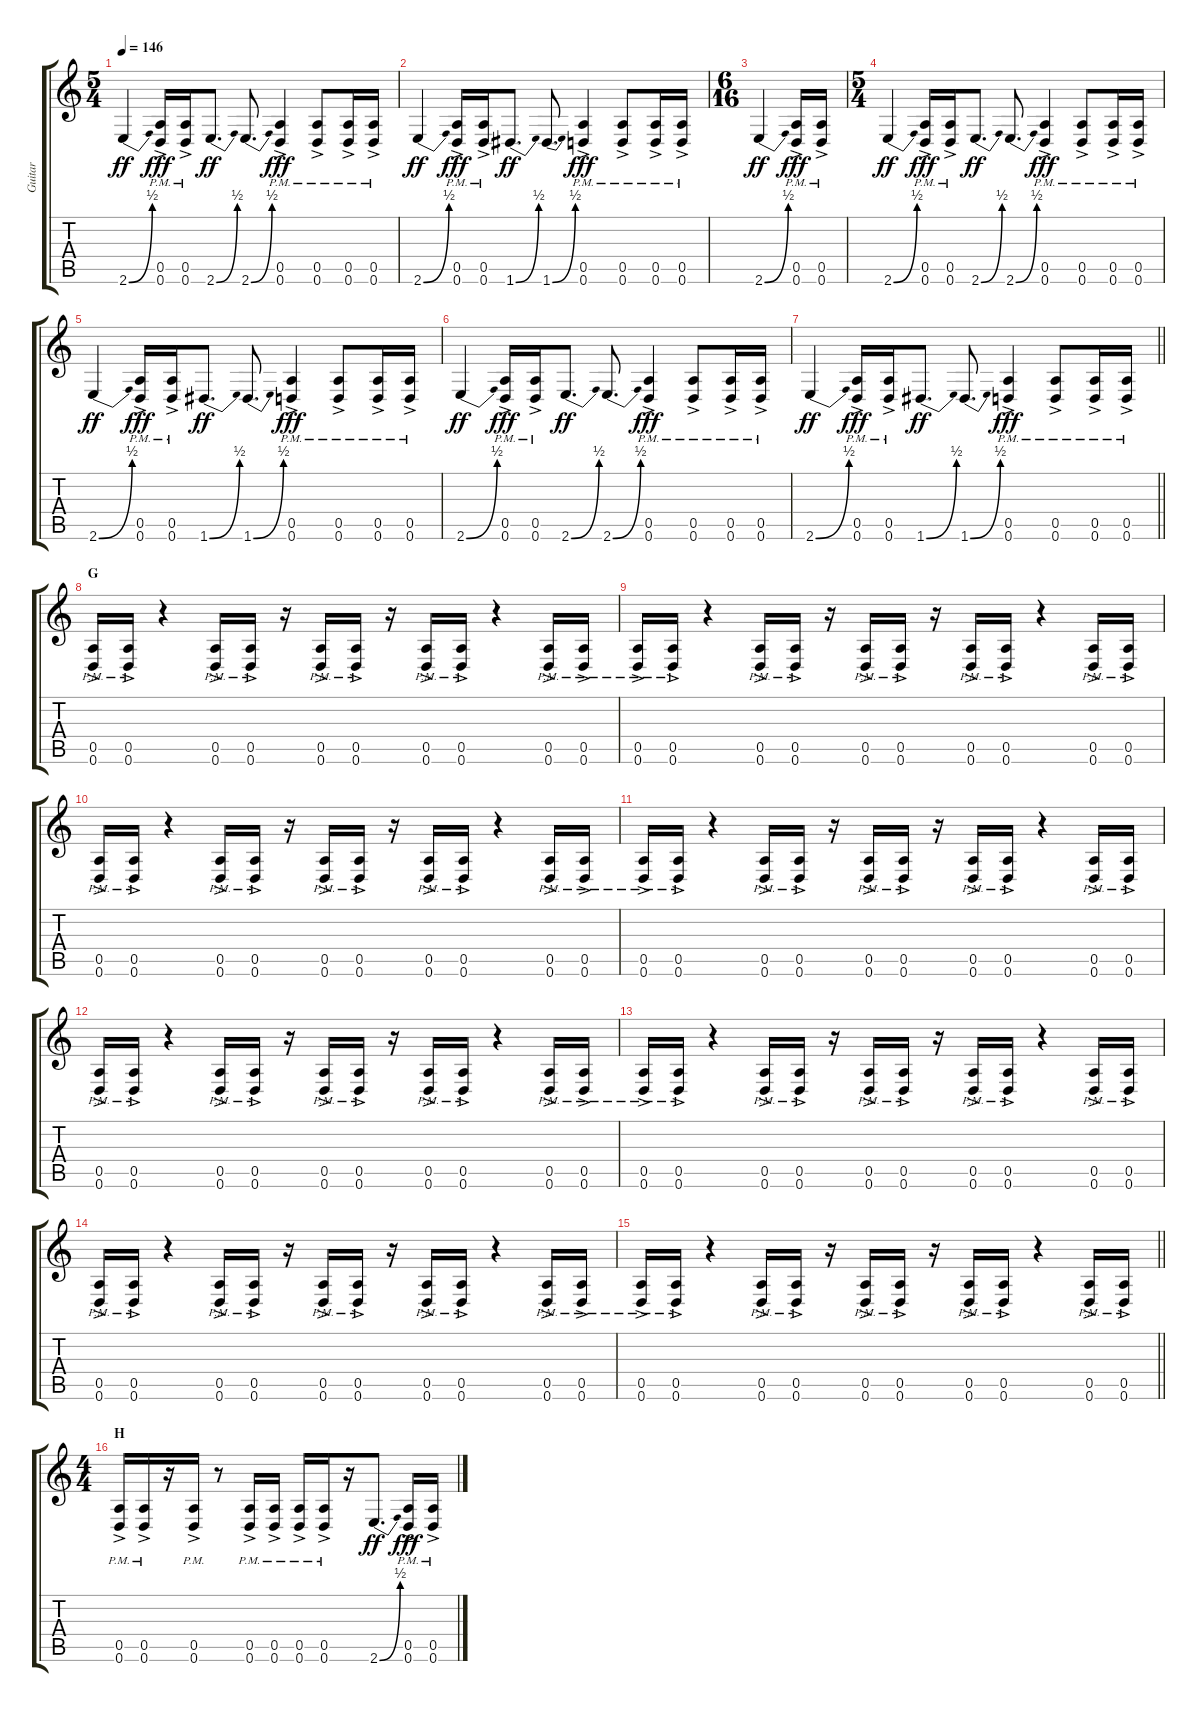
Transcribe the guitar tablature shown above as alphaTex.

\track ("Guitar" "Guitar") {instrument distortionguitar}
\staff {score tabs}
\tuning (E4 B3 G3 D3 A2 D2) {hide}
\ts (5 4)
\tempo 146
\clef g2
\ks c
2.6{be (bend 0 0 60 2)}.4{dy ff} (0.5{ac pm} 0.6{ac pm}).16{dy fff} (0.5{ac pm} 0.6{ac pm}).16 2.6{be (bend 0 0 60 2)}.8{d dy ff} 2.6{be (bend 0 0 60 2)}.8{d} (0.5{ac pm} 0.6{ac pm}).4{dy fff} (0.5{ac pm} 0.6{ac pm}).8 (0.5{ac pm} 0.6{ac pm}).16 (0.5{ac pm} 0.6{ac pm}).16 |
2.6{be (bend 0 0 60 2)}.4{dy ff} (0.5{ac pm} 0.6{ac pm}).16{dy fff} (0.5{ac pm} 0.6{ac pm}).16 1.6{be (bend 0 0 60 2)}.8{d dy ff} 1.6{be (bend 0 0 60 2)}.8{d} (0.5{ac pm} 0.6{ac pm}).4{dy fff} (0.5{ac pm} 0.6{ac pm}).8 (0.5{ac pm} 0.6{ac pm}).16 (0.5{ac pm} 0.6{ac pm}).16 |
\ts (6 16)
2.6{be (bend 0 0 60 2)}.4{dy ff} (0.5{ac pm} 0.6{ac pm}).16{dy fff} (0.5{ac pm} 0.6{ac pm}).16 |
\ts (5 4)
2.6{be (bend 0 0 60 2)}.4{dy ff} (0.5{ac pm} 0.6{ac pm}).16{dy fff} (0.5{ac pm} 0.6{ac pm}).16 2.6{be (bend 0 0 60 2)}.8{d dy ff} 2.6{be (bend 0 0 60 2)}.8{d} (0.5{ac pm} 0.6{ac pm}).4{dy fff} (0.5{ac pm} 0.6{ac pm}).8 (0.5{ac pm} 0.6{ac pm}).16 (0.5{ac pm} 0.6{ac pm}).16 |
2.6{be (bend 0 0 60 2)}.4{dy ff} (0.5{ac pm} 0.6{ac pm}).16{dy fff} (0.5{ac pm} 0.6{ac pm}).16 1.6{be (bend 0 0 60 2)}.8{d dy ff} 1.6{be (bend 0 0 60 2)}.8{d} (0.5{ac pm} 0.6{ac pm}).4{dy fff} (0.5{ac pm} 0.6{ac pm}).8 (0.5{ac pm} 0.6{ac pm}).16 (0.5{ac pm} 0.6{ac pm}).16 |
2.6{be (bend 0 0 60 2)}.4{dy ff} (0.5{ac pm} 0.6{ac pm}).16{dy fff} (0.5{ac pm} 0.6{ac pm}).16 2.6{be (bend 0 0 60 2)}.8{d dy ff} 2.6{be (bend 0 0 60 2)}.8{d} (0.5{ac pm} 0.6{ac pm}).4{dy fff} (0.5{ac pm} 0.6{ac pm}).8 (0.5{ac pm} 0.6{ac pm}).16 (0.5{ac pm} 0.6{ac pm}).16 |
\barLineRight lightlight
2.6{be (bend 0 0 60 2)}.4{dy ff} (0.5{ac pm} 0.6{ac pm}).16{dy fff} (0.5{ac pm} 0.6{ac pm}).16 1.6{be (bend 0 0 60 2)}.8{d dy ff} 1.6{be (bend 0 0 60 2)}.8{d} (0.5{ac pm} 0.6{ac pm}).4{dy fff} (0.5{ac pm} 0.6{ac pm}).8 (0.5{ac pm} 0.6{ac pm}).16 (0.5{ac pm} 0.6{ac pm}).16 |
\section ("" "G")
(0.5{ac pm} 0.6{ac pm}).16 (0.5{ac pm} 0.6{ac pm}).16 r.4 (0.5{ac pm} 0.6{ac pm}).16 (0.5{ac pm} 0.6{ac pm}).16 r.16 (0.5{ac pm} 0.6{ac pm}).16 (0.5{ac pm} 0.6{ac pm}).16 r.16 (0.5{ac pm} 0.6{ac pm}).16 (0.5{ac pm} 0.6{ac pm}).16 r.4 (0.5{ac pm} 0.6{ac pm}).16 (0.5{ac pm} 0.6{ac pm}).16 |
(0.5{ac pm} 0.6{ac pm}).16 (0.5{ac pm} 0.6{ac pm}).16 r.4 (0.5{ac pm} 0.6{ac pm}).16 (0.5{ac pm} 0.6{ac pm}).16 r.16 (0.5{ac pm} 0.6{ac pm}).16 (0.5{ac pm} 0.6{ac pm}).16 r.16 (0.5{ac pm} 0.6{ac pm}).16 (0.5{ac pm} 0.6{ac pm}).16 r.4 (0.5{ac pm} 0.6{ac pm}).16 (0.5{ac pm} 0.6{ac pm}).16 |
(0.5{ac pm} 0.6{ac pm}).16 (0.5{ac pm} 0.6{ac pm}).16 r.4 (0.5{ac pm} 0.6{ac pm}).16 (0.5{ac pm} 0.6{ac pm}).16 r.16 (0.5{ac pm} 0.6{ac pm}).16 (0.5{ac pm} 0.6{ac pm}).16 r.16 (0.5{ac pm} 0.6{ac pm}).16 (0.5{ac pm} 0.6{ac pm}).16 r.4 (0.5{ac pm} 0.6{ac pm}).16 (0.5{ac pm} 0.6{ac pm}).16 |
(0.5{ac pm} 0.6{ac pm}).16 (0.5{ac pm} 0.6{ac pm}).16 r.4 (0.5{ac pm} 0.6{ac pm}).16 (0.5{ac pm} 0.6{ac pm}).16 r.16 (0.5{ac pm} 0.6{ac pm}).16 (0.5{ac pm} 0.6{ac pm}).16 r.16 (0.5{ac pm} 0.6{ac pm}).16 (0.5{ac pm} 0.6{ac pm}).16 r.4 (0.5{ac pm} 0.6{ac pm}).16 (0.5{ac pm} 0.6{ac pm}).16 |
(0.5{ac pm} 0.6{ac pm}).16 (0.5{ac pm} 0.6{ac pm}).16 r.4 (0.5{ac pm} 0.6{ac pm}).16 (0.5{ac pm} 0.6{ac pm}).16 r.16 (0.5{ac pm} 0.6{ac pm}).16 (0.5{ac pm} 0.6{ac pm}).16 r.16 (0.5{ac pm} 0.6{ac pm}).16 (0.5{ac pm} 0.6{ac pm}).16 r.4 (0.5{ac pm} 0.6{ac pm}).16 (0.5{ac pm} 0.6{ac pm}).16 |
(0.5{ac pm} 0.6{ac pm}).16 (0.5{ac pm} 0.6{ac pm}).16 r.4 (0.5{ac pm} 0.6{ac pm}).16 (0.5{ac pm} 0.6{ac pm}).16 r.16 (0.5{ac pm} 0.6{ac pm}).16 (0.5{ac pm} 0.6{ac pm}).16 r.16 (0.5{ac pm} 0.6{ac pm}).16 (0.5{ac pm} 0.6{ac pm}).16 r.4 (0.5{ac pm} 0.6{ac pm}).16 (0.5{ac pm} 0.6{ac pm}).16 |
(0.5{ac pm} 0.6{ac pm}).16 (0.5{ac pm} 0.6{ac pm}).16 r.4 (0.5{ac pm} 0.6{ac pm}).16 (0.5{ac pm} 0.6{ac pm}).16 r.16 (0.5{ac pm} 0.6{ac pm}).16 (0.5{ac pm} 0.6{ac pm}).16 r.16 (0.5{ac pm} 0.6{ac pm}).16 (0.5{ac pm} 0.6{ac pm}).16 r.4 (0.5{ac pm} 0.6{ac pm}).16 (0.5{ac pm} 0.6{ac pm}).16 |
\barLineRight lightlight
(0.5{ac pm} 0.6{ac pm}).16 (0.5{ac pm} 0.6{ac pm}).16 r.4 (0.5{ac pm} 0.6{ac pm}).16 (0.5{ac pm} 0.6{ac pm}).16 r.16 (0.5{ac pm} 0.6{ac pm}).16 (0.5{ac pm} 0.6{ac pm}).16 r.16 (0.5{ac pm} 0.6{ac pm}).16 (0.5{ac pm} 0.6{ac pm}).16 r.4 (0.5{ac pm} 0.6{ac pm}).16 (0.5{ac pm} 0.6{ac pm}).16 |
\ts (4 4)
\section ("" "H")
(0.5{ac pm} 0.6{ac pm}).16 (0.5{ac pm} 0.6{ac pm}).16 r.16 (0.5{ac pm} 0.6{ac pm}).16 r.8 (0.5{ac pm} 0.6{ac pm}).16 (0.5{ac pm} 0.6{ac pm}).16 (0.5{ac pm} 0.6{ac pm}).16 (0.5{ac pm} 0.6{ac pm}).16 r.16 2.6{be (bend 0 0 60 2)}.8{d dy ff} (0.5{ac pm} 0.6{ac pm}).16{dy fff} (0.5{ac pm} 0.6{ac pm}).16
